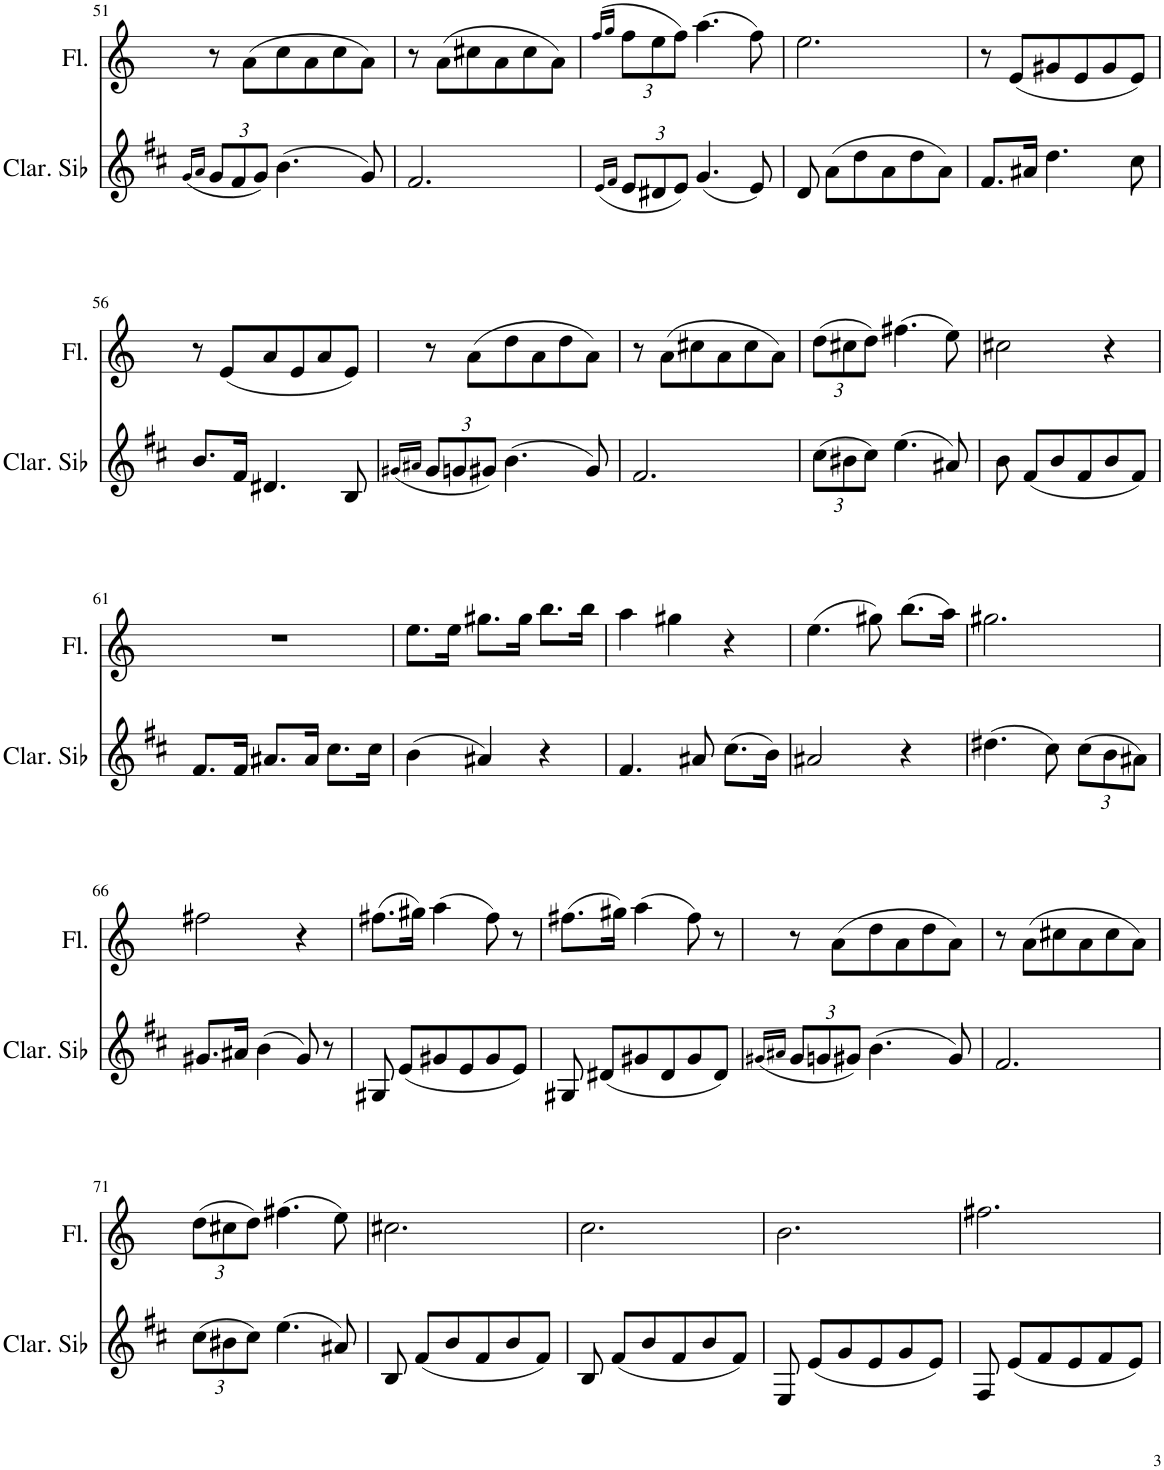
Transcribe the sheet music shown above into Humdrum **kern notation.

**kern	**kern
*part2	*part1
*staff2	*staff1
*I"Clarinette en Sib	*I"Flûte
*I'Clar. Sib	*I'Fl.
!!LO:PB:g=z
*clefG2	*clefG2
*Trd1c2	*
*k[f#c#]	*k[]
*M3/4	*M3/4
=51	=51
(16qg/LL	.
16qa/JJ	.
*Xbrackettup	*
12g/L	8r
12f#/	.
.	(8a\L
12g/J)	.
(4.b\	8cc\
.	8a\
.	8cc\
8g/)	8a\J)
=52	=52
2.f#/	8r
.	(8a\L
.	8cc#X\
.	8a\
.	8cc#\
.	8a\J)
=53	=53
(16qe/LL	(16qff/LL
16qf#/JJ	16qgg/JJ
*	*Xbrackettup
12e/L	12ff\L
12d#X/	12ee\
12e/J)	12ff\J)
(4.g/	(4.aa\
8e/)	8ff\)
=54	=54
8d/	2.ee\
(8a\L	.
8dd\	.
8a\	.
8dd\	.
8a\J)	.
=55	=55
8.f#/L	8r
.	(8e/L
16a#X/Jk	.
4.dd\	8g#X/
.	8e/
.	8g#/
8cc#\	8e/J)
!!LO:LB:g=z
=56	=56
8.b/L	8r
.	(8e/L
16f#/Jk	.
4.d#X/	8a/
.	8e/
.	8a/
8B/	8e/J)
=57	=57
(16qg#X/LL	.
16qa#X/JJ	.
12g#/L	8r
12gn/	.
.	(8a\L
12g#X/J)	.
(4.b\	8dd\
.	8a\
.	8dd\
8g#/)	8a\J)
=58	=58
2.f#/	8r
.	(8a\L
.	8cc#X\
.	8a\
.	8cc#\
.	8a\J)
=59	=59
(12cc#\L	(12dd\L
12b#X\	12cc#X\
12cc#\J)	12dd\J)
(4.ee\	(4.ff#X\
8a#X/)	8ee\)
=60	=60
8b\	2cc#X\
(8f#/L	.
8b/	.
8f#/	.
8b/	4r
8f#/J)	.
!!LO:LB:g=z
=61	=61
8.f#/L	2.r
16f#/Jk	.
8.a#X/L	.
16a#/Jk	.
8.cc#\L	.
16cc#\Jk	.
=62	=62
(4b\	8.ee\L
.	16ee\Jk
4a#X/)	8.gg#X\L
.	16gg#\Jk
4r	8.bb\L
.	16bb\Jk
=63	=63
4.f#/	4aa\
.	4gg#X\
8a#X/	.
(8.cc#\L	4r
16b\Jk)	.
=64	=64
2a#X/	(4.ee\
.	8gg#X\)
4r	(8.bb\L
.	16aa\Jk)
=65	=65
(4.dd#X\	2.gg#X\
8cc#\)	.
(12cc#\L	.
12b\	.
12a#X\J)	.
!!LO:LB:g=z
=66	=66
8.g#X/L	2ff#X\
16a#X/Jk	.
(4b\	.
8g#/)	4r
8r	.
=67	=67
8G#X/	(8.ff#X\L
(8e/L	.
.	16gg#X\Jk)
8g#X/	(4aa\
8e/	.
8g#/	8ff#\)
8e/J)	8r
=68	=68
8G#X/	(8.ff#X\L
(8d#X/L	.
.	16gg#X\Jk)
8g#X/	(4aa\
8d#/	.
8g#/	8ff#\)
8d#/J)	8r
=69	=69
(16qg#X/LL	.
16qa#X/JJ	.
12g#/L	8r
12gn/	.
.	(8a\L
12g#X/J)	.
(4.b\	8dd\
.	8a\
.	8dd\
8g#/)	8a\J)
=70	=70
2.f#/	8r
.	(8a\L
.	8cc#X\
.	8a\
.	8cc#\
.	8a\J)
!!LO:LB:g=z
=71	=71
(12cc#\L	(12dd\L
12b#X\	12cc#X\
12cc#\J)	12dd\J)
(4.ee\	(4.ff#X\
8a#X/)	8ee\)
=72	=72
8B/	2.cc#X\
(8f#/L	.
8b/	.
8f#/	.
8b/	.
8f#/J)	.
=73	=73
8B/	2.cc\
(8f#/L	.
8b/	.
8f#/	.
8b/	.
8f#/J)	.
=74	=74
8E/	2.b\
(8e/L	.
8g/	.
8e/	.
8g/	.
8e/J)	.
=75	=75
8F#/	2.ff#X\
(8e/L	.
8f#/	.
8e/	.
8f#/	.
8e/J)	.
=	=
*-	*-
